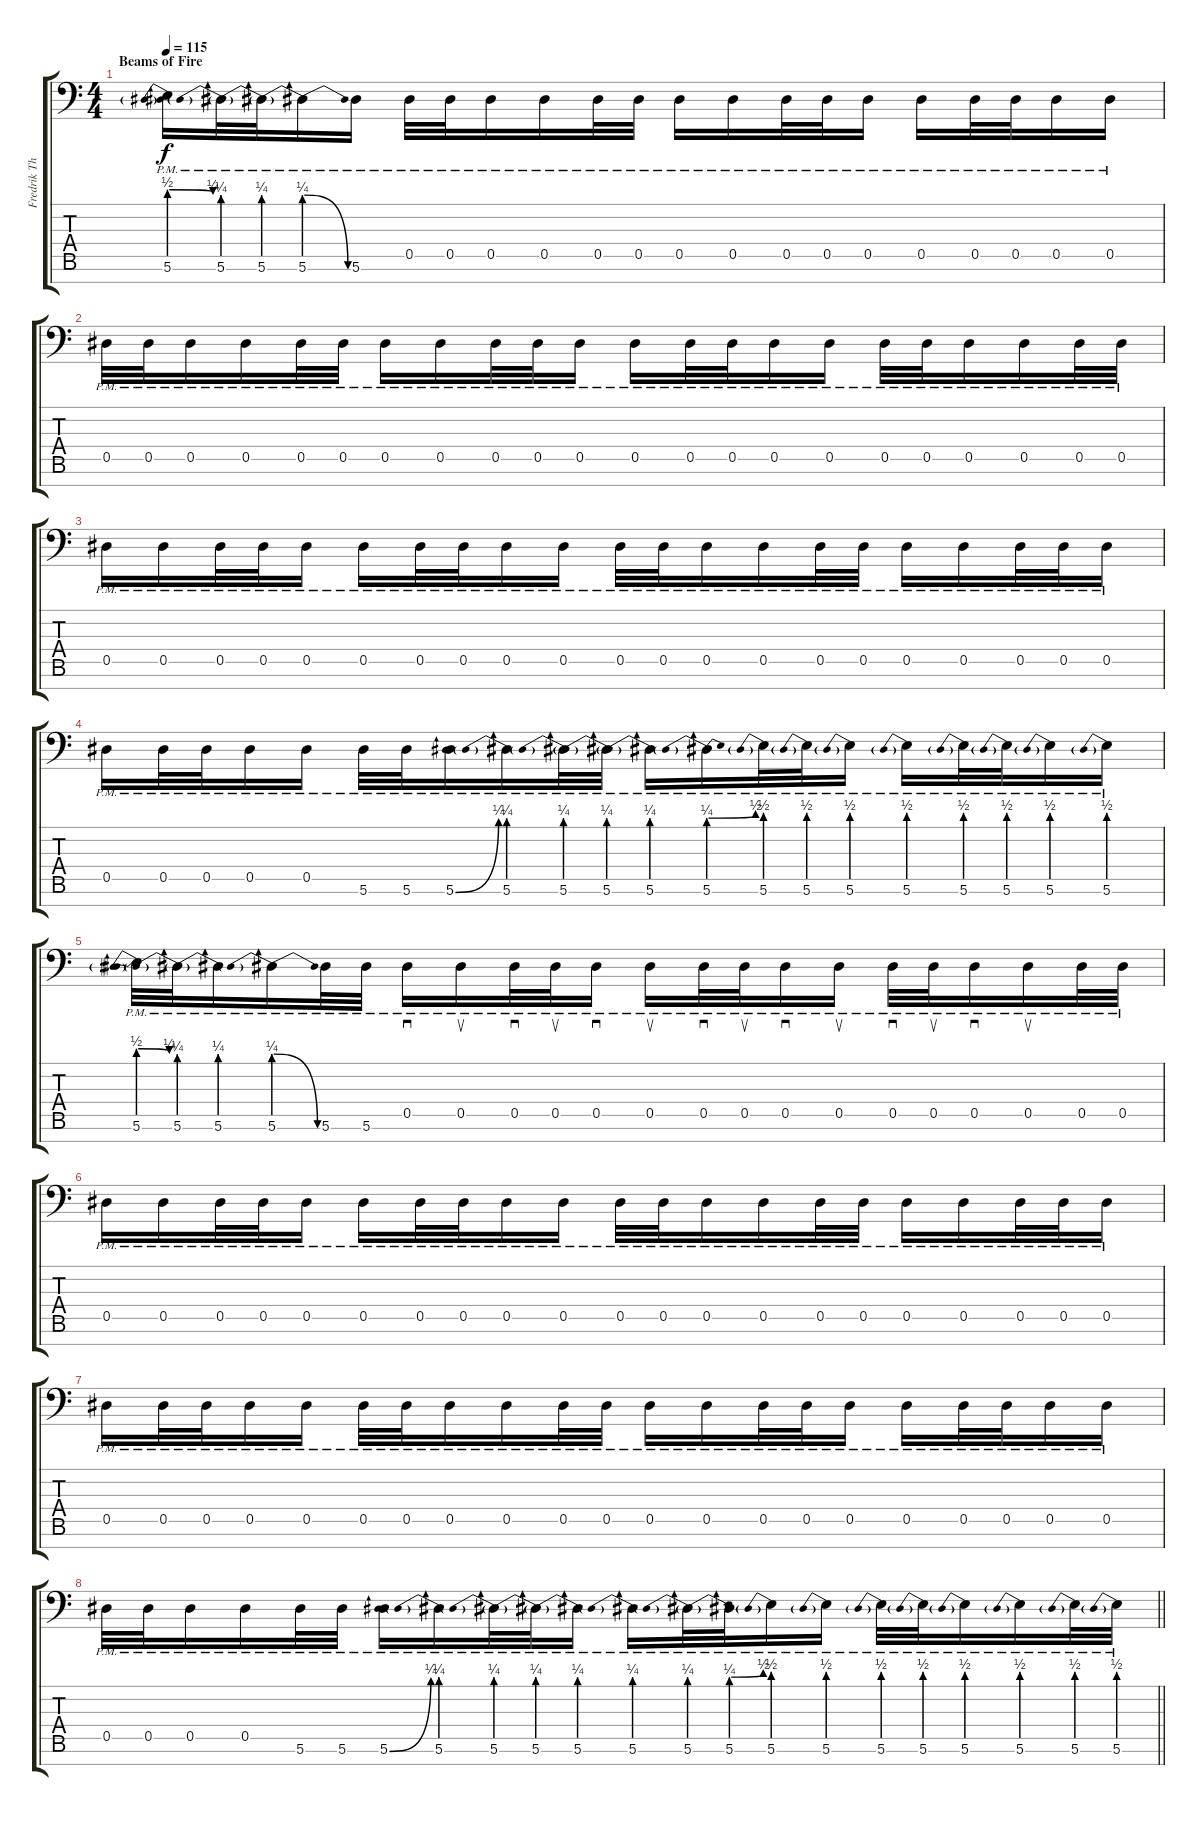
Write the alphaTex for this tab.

\track ("Fredrik Thordendal (Guitar 1)" "Fredrik Th") {instrument distortionguitar}
\staff {score tabs}
\tuning (Bb3 F3 Db3 Ab2 Eb2 Bb1 F1) {hide}
\ts (4 4)
\section ("" "Beams of Fire")
\tempo 115
\clef f4
\ks c
5.6{be (prebendrelease 0 2 60 1) pm}.16{dy f} 5.6{be (prebend 0 1 60 1) pm}.32 5.6{be (prebend 0 1 60 1) pm}.32 5.6{be (prebendrelease 0 1 60 0) pm}.16 5.6{pm}.16 0.5{pm}.32 0.5{pm}.32 0.5{pm}.16 0.5{pm}.16 0.5{pm}.32 0.5{pm}.32 0.5{pm}.16 0.5{pm}.16 0.5{pm}.32 0.5{pm}.32 0.5{pm}.16 0.5{pm}.16 0.5{pm}.32 0.5{pm}.32 0.5{pm}.16 0.5{pm}.16 |
0.5{pm}.32 0.5{pm}.32 0.5{pm}.16 0.5{pm}.16 0.5{pm}.32 0.5{pm}.32 0.5{pm}.16 0.5{pm}.16 0.5{pm}.32 0.5{pm}.32 0.5{pm}.16 0.5{pm}.16 0.5{pm}.32 0.5{pm}.32 0.5{pm}.16 0.5{pm}.16 0.5{pm}.32 0.5{pm}.32 0.5{pm}.16 0.5{pm}.16 0.5{pm}.32 0.5{pm}.32 |
0.5{pm}.16 0.5{pm}.16 0.5{pm}.32 0.5{pm}.32 0.5{pm}.16 0.5{pm}.16 0.5{pm}.32 0.5{pm}.32 0.5{pm}.16 0.5{pm}.16 0.5{pm}.32 0.5{pm}.32 0.5{pm}.16 0.5{pm}.16 0.5{pm}.32 0.5{pm}.32 0.5{pm}.16 0.5{pm}.16 0.5{pm}.32 0.5{pm}.32 0.5{pm}.16 |
0.5{pm}.16 0.5{pm}.32 0.5{pm}.32 0.5{pm}.16 0.5{pm}.16 5.6{pm}.32 5.6{pm}.32 5.6{be (bend 0 0 60 1) pm}.16 5.6{be (prebend 0 1 60 1) pm}.16 5.6{be (prebend 0 1 60 1) pm}.32 5.6{be (prebend 0 1 60 1) pm}.32 5.6{be (prebend 0 1 60 1) pm}.16 5.6{be (prebendbend 0 1 60 2) pm}.16 5.6{be (prebend 0 2 60 2) pm}.32 5.6{be (prebend 0 2 60 2) pm}.32 5.6{be (prebend 0 2 60 2) pm}.16 5.6{be (prebend 0 2 60 2) pm}.16 5.6{be (prebend 0 2 60 2) pm}.32 5.6{be (prebend 0 2 60 2) pm}.32 5.6{be (prebend 0 2 60 2) pm}.16 5.6{be (prebend 0 2 60 2) pm}.16 |
5.6{be (prebendrelease 0 2 60 1) pm}.32 5.6{be (prebend 0 1 60 1) pm}.32 5.6{be (prebend 0 1 60 1) pm}.16 5.6{be (prebendrelease 0 1 60 0) pm}.16 5.6{pm}.32 5.6{pm}.32 0.5{pm}.16{sd} 0.5{pm}.16{su} 0.5{pm}.32{sd} 0.5{pm}.32{su} 0.5{pm}.16{sd} 0.5{pm}.16{su} 0.5{pm}.32{sd} 0.5{pm}.32{su} 0.5{pm}.16{sd} 0.5{pm}.16{su} 0.5{pm}.32{sd} 0.5{pm}.32{su} 0.5{pm}.16{sd} 0.5{pm}.16{su} 0.5{pm}.32 0.5{pm}.32 |
0.5{pm}.16 0.5{pm}.16 0.5{pm}.32 0.5{pm}.32 0.5{pm}.16 0.5{pm}.16 0.5{pm}.32 0.5{pm}.32 0.5{pm}.16 0.5{pm}.16 0.5{pm}.32 0.5{pm}.32 0.5{pm}.16 0.5{pm}.16 0.5{pm}.32 0.5{pm}.32 0.5{pm}.16 0.5{pm}.16 0.5{pm}.32 0.5{pm}.32 0.5{pm}.16 |
0.5{pm}.16 0.5{pm}.32 0.5{pm}.32 0.5{pm}.16 0.5{pm}.16 0.5{pm}.32 0.5{pm}.32 0.5{pm}.16 0.5{pm}.16 0.5{pm}.32 0.5{pm}.32 0.5{pm}.16 0.5{pm}.16 0.5{pm}.32 0.5{pm}.32 0.5{pm}.16 0.5{pm}.16 0.5{pm}.32 0.5{pm}.32 0.5{pm}.16 0.5{pm}.16 |
\barLineRight lightlight
0.5{pm}.32 0.5{pm}.32 0.5{pm}.16 0.5{pm}.16 5.6{pm}.32 5.6{pm}.32 5.6{be (bend 0 0 60 1) pm}.16 5.6{be (prebend 0 1 60 1) pm}.16 5.6{be (prebend 0 1 60 1) pm}.32 5.6{be (prebend 0 1 60 1) pm}.32 5.6{be (prebend 0 1 60 1) pm}.16 5.6{be (prebend 0 1 60 1) pm}.16 5.6{be (prebend 0 1 60 1) pm}.32 5.6{be (prebendbend 0 1 60 2) pm}.32 5.6{be (prebend 0 2 60 2) pm}.16 5.6{be (prebend 0 2 60 2) pm}.16 5.6{be (prebend 0 2 60 2) pm}.32 5.6{be (prebend 0 2 60 2) pm}.32 5.6{be (prebend 0 2 60 2) pm}.16 5.6{be (prebend 0 2 60 2) pm}.16 5.6{be (prebend 0 2 60 2) pm}.32 5.6{be (prebend 0 2 60 2) pm}.32
